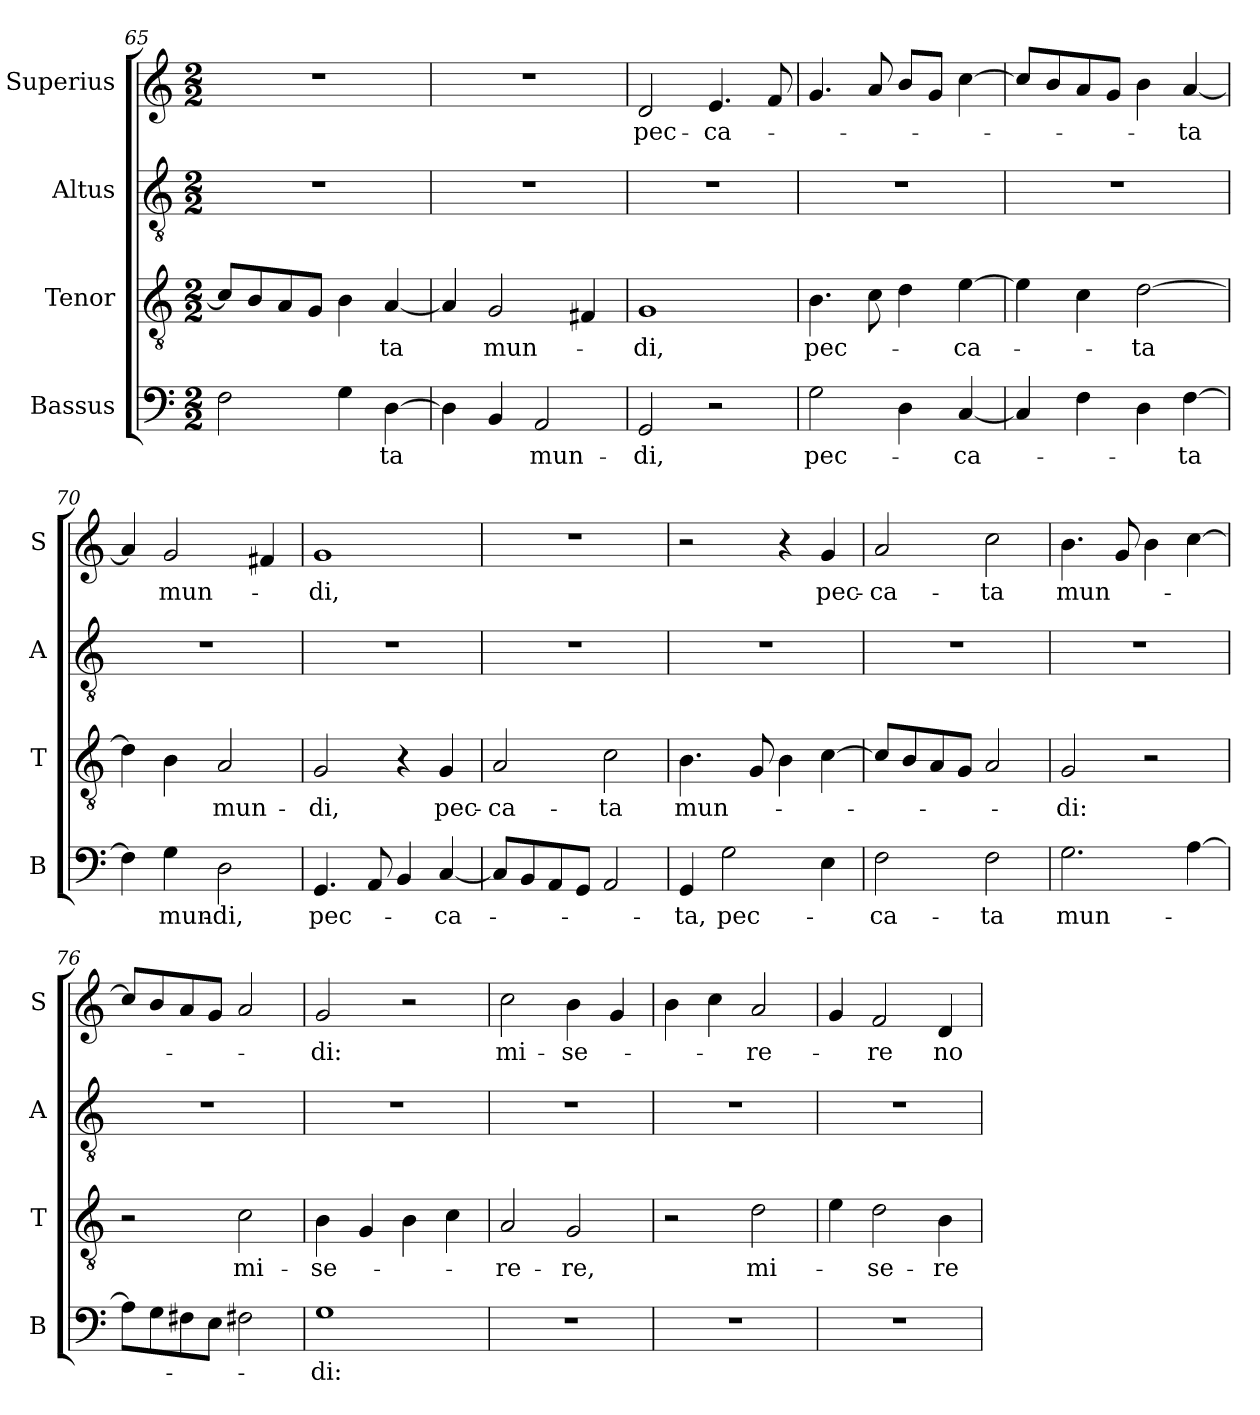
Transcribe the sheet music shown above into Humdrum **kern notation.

**kern	**text	**kern	**text	**kern	**kern	**text
*part4	*part4	*part3	*part3	*part2	*part1	*part1
*staff4	*staff4	*staff3	*staff3	*staff2	*staff1	*staff1
*I"Bassus	*	*I"Tenor	*	*I"Altus	*I"Superius	*
*I'B	*	*I'T	*	*I'A	*I'S	*
*clefF4	*	*clefGv2	*	*clefGv2	*clefG2	*
*k[]	*	*k[]	*	*k[]	*k[]	*
*M2/2	*	*M2/2	*	*M2/2	*M2/2	*
=65	=65	=65	=65	=65	=65	=65
2F	.	8cL]	.	1r	1r	.
.	.	8B	.	.	.	.
.	.	8A	.	.	.	.
.	.	8GJ	.	.	.	.
4G	.	4B	.	.	.	.
!	!LO:LY:i	!	!LO:LY:i	!	!	!
[4D	-ta	[4A	-ta	.	.	.
=66	=66	=66	=66	=66	=66	=66
4D]	.	4A]	.	1r	1r	.
4BB	.	2G	mun-	.	.	.
!	!LO:LY:i	!	!	!	!	!
2AA	mun-	.	.	.	.	.
.	.	4F#X	.	.	.	.
=67	=67	=67	=67	=67	=67	=67
!	!LO:LY:i	!	!	!	!	!
2GG	-di,	1G	-di,	1r	2d	pec-
2r	.	.	.	.	4.e	-ca-
.	.	.	.	.	8f	.
=68	=68	=68	=68	=68	=68	=68
!	!LO:LY:i	!	!LO:LY:i	!	!	!
2G	pec-	4.B	pec-	1r	4.g	.
.	.	8c	.	.	8a	.
4D	.	4d	.	.	8bL	.
.	.	.	.	.	8gJ	.
!	!LO:LY:i	!	!LO:LY:i	!	!	!
[4C	-ca-	[4e	-ca-	.	[4cc	.
=69	=69	=69	=69	=69	=69	=69
4C]	.	4e]	.	1r	8ccL]	.
.	.	.	.	.	8b	.
4F	.	4c	.	.	8a	.
.	.	.	.	.	8gJ	.
!	!	!	!LO:LY:i	!	!	!
4D	.	[2d	-ta	.	4b	.
!	!LO:LY:i	!	!	!	!	!
[4F	-ta	.	.	.	[4a	-ta
=70	=70	=70	=70	=70	=70	=70
4F]	.	4d]	.	1r	4a]	.
!	!LO:LY:i	!	!	!	!	!LO:LY:i
4G	mun-	4B	.	.	2g	mun-
!	!LO:LY:i	!	!LO:LY:i	!	!	!
2D	-di,	2A	mun-	.	.	.
.	.	.	.	.	4f#X	.
=71	=71	=71	=71	=71	=71	=71
!	!LO:LY:i	!	!LO:LY:i	!	!	!LO:LY:i
4.GG	pec-	2G	-di,	1r	1g	-di,
8AA	.	.	.	.	.	.
4BB	.	4r	.	.	.	.
!	!LO:LY:i	!	!LO:LY:i	!	!	!
[4C	-ca-	4G	pec-	.	.	.
=72	=72	=72	=72	=72	=72	=72
!	!	!	!LO:LY:i	!	!	!
8CL]	.	2A	-ca-	1r	1r	.
8BB	.	.	.	.	.	.
8AA	.	.	.	.	.	.
8GGJ	.	.	.	.	.	.
!	!	!	!LO:LY:i	!	!	!
2AA	.	2c	-ta	.	.	.
=73	=73	=73	=73	=73	=73	=73
!	!LO:LY:i	!	!LO:LY:i	!	!	!
4GG	-ta,	4.B	mun-	1r	2r	.
!	!LO:LY:i	!	!	!	!	!
2G	pec-	.	.	.	.	.
.	.	8G	.	.	.	.
.	.	4B	.	.	4r	.
!	!	!	!	!	!	!LO:LY:i
4E	.	[4c	.	.	4g	pec-
=74	=74	=74	=74	=74	=74	=74
!	!LO:LY:i	!	!	!	!	!LO:LY:i
2F	-ca-	8cL]	.	1r	2a	-ca-
.	.	8B	.	.	.	.
.	.	8A	.	.	.	.
.	.	8GJ	.	.	.	.
!	!LO:LY:i	!	!	!	!	!LO:LY:i
2F	-ta	2A	.	.	2cc	-ta
=75	=75	=75	=75	=75	=75	=75
!	!LO:LY:i	!	!LO:LY:i	!	!	!
2.G	mun-	2G	-di:	1r	4.b	mun-
.	.	.	.	.	8g	.
.	.	2r	.	.	4b	.
[4A	.	.	.	.	[4cc	.
=76	=76	=76	=76	=76	=76	=76
8AL]	.	2r	.	1r	8ccL]	.
8G	.	.	.	.	8b	.
8F#X	.	.	.	.	8a	.
8EJ	.	.	.	.	8gJ	.
2F#X	.	2c	mi-	.	2a	.
=77	=77	=77	=77	=77	=77	=77
!	!LO:LY:i	!	!	!	!	!
1G	-di:	4B	-se-	1r	2g	-di:
.	.	4G	.	.	.	.
.	.	4B	.	.	2r	.
.	.	4c	.	.	.	.
=78	=78	=78	=78	=78	=78	=78
1r	.	2A	-re-	1r	2cc	mi-
.	.	2G	-re,	.	4b	-se-
.	.	.	.	.	4g	.
=79	=79	=79	=79	=79	=79	=79
1r	.	2r	.	1r	4b	.
.	.	.	.	.	4cc	.
!	!	!	!LO:LY:i	!	!	!
.	.	2d	mi-	.	2a	-re-
=80	=80	=80	=80	=80	=80	=80
1r	.	4e	.	1r	4g	.
!	!	!	!LO:LY:i	!	!	!
.	.	2d	-se-	.	2f	-re
!	!	!	!LO:LY:i	!	!	!LO:LY:i
.	.	4B	-re-	.	4d	no-
=	=	=	=	=	=	=
*-	*-	*-	*-	*-	*-	*-
